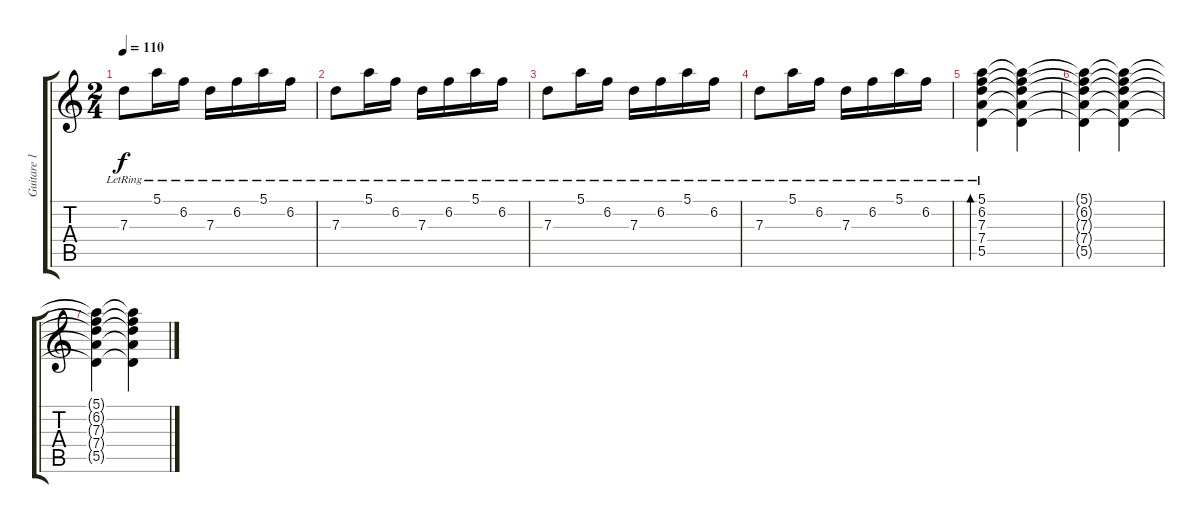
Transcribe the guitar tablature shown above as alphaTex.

\track ("Guitare 1" "Guitare 1") {instrument acousticguitarsteel}
\staff {score tabs}
\tuning (E4 B3 G3 D3 A2 E2) {hide}
\ts (2 4)
\tempo 110
\clef g2
\ks c
7.3{lr}.8{dy f} 5.1{lr}.16 6.2{lr}.16 7.3{lr}.16 6.2{lr}.16 5.1{lr}.16 6.2{lr}.16 |
7.3{lr}.8 5.1{lr}.16 6.2{lr}.16 7.3{lr}.16 6.2{lr}.16 5.1{lr}.16 6.2{lr}.16 |
7.3{lr}.8 5.1{lr}.16 6.2{lr}.16 7.3{lr}.16 6.2{lr}.16 5.1{lr}.16 6.2{lr}.16 |
7.3{lr}.8 5.1{lr}.16 6.2{lr}.16 7.3{lr}.16 6.2{lr}.16 5.1{lr}.16 6.2{lr}.16 |
(5.1{lr} 6.2{lr} 7.3{lr} 7.4{lr} 5.5{lr}).4{bd 240} (5.1{t} 6.2{t} 7.3{t} 7.4{t} 5.5{t}).4 |
(5.1{t} 6.2{t} 7.3{t} 7.4{t} 5.5{t}).4 (5.1{t} 6.2{t} 7.3{t} 7.4{t} 5.5{t}).4 |
(5.1{t} 6.2{t} 7.3{t} 7.4{t} 5.5{t}).4 (5.1{t} 6.2{t} 7.3{t} 7.4{t} 5.5{t}).4
